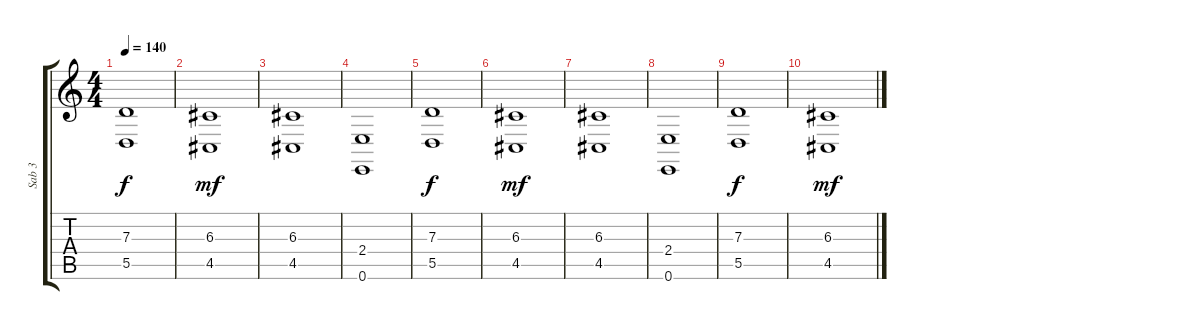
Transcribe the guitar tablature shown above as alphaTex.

\track ("Sab 3" "Sab 3") {instrument stringensemble2}
\staff {score tabs}
\tuning (E4 B3 G3 D3 A2 E2) {hide}
\ts (4 4)
\tempo 140
\clef g2
\ks c
(7.3 5.5).1{dy f} |
(6.3 4.5).1{dy mf} |
(6.3 4.5).1 |
(2.4 0.6).1 |
(7.3 5.5).1{dy f} |
(6.3 4.5).1{dy mf} |
(6.3 4.5).1 |
(2.4 0.6).1 |
(7.3 5.5).1{dy f} |
(6.3 4.5).1{dy mf}
